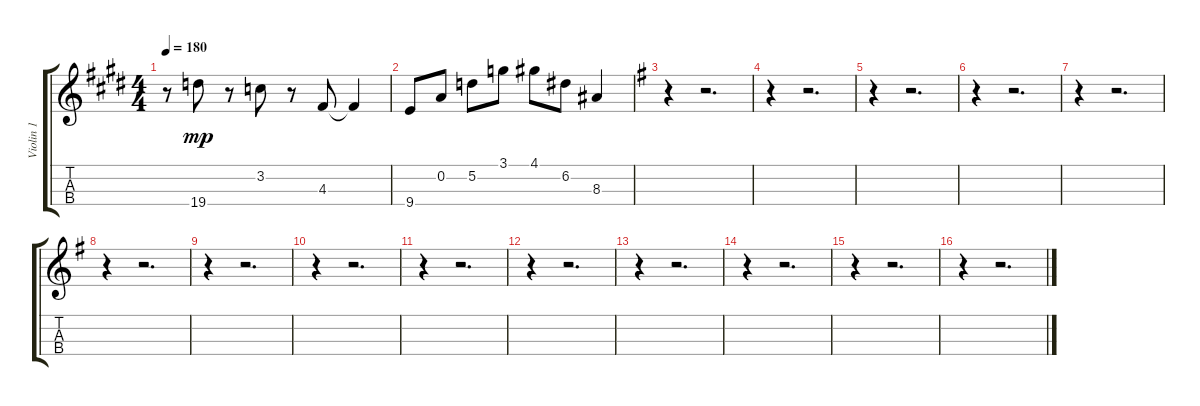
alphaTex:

\track ("Violin 1" "Violin 1") {instrument violin}
\staff {score tabs}
\tuning (E5 A4 D4 G3) {hide}
\ts (4 4)
\tempo 180
\clef g2
\ks e
r.8{dy mp} 19.4.8 r.8 3.2.8 r.8 4.3.8 4.3{t}.4 |
9.4.8 0.2.8 5.2.8 3.1.8 4.1.8 6.2.8 8.3.4 |
\ks g
r.4 r.2{d} |
r.4 r.2{d} |
r.4 r.2{d} |
r.4 r.2{d} |
r.4 r.2{d} |
r.4 r.2{d} |
r.4 r.2{d} |
r.4 r.2{d} |
r.4 r.2{d} |
r.4 r.2{d} |
r.4 r.2{d} |
r.4 r.2{d} |
r.4 r.2{d} |
r.4 r.2{d}
